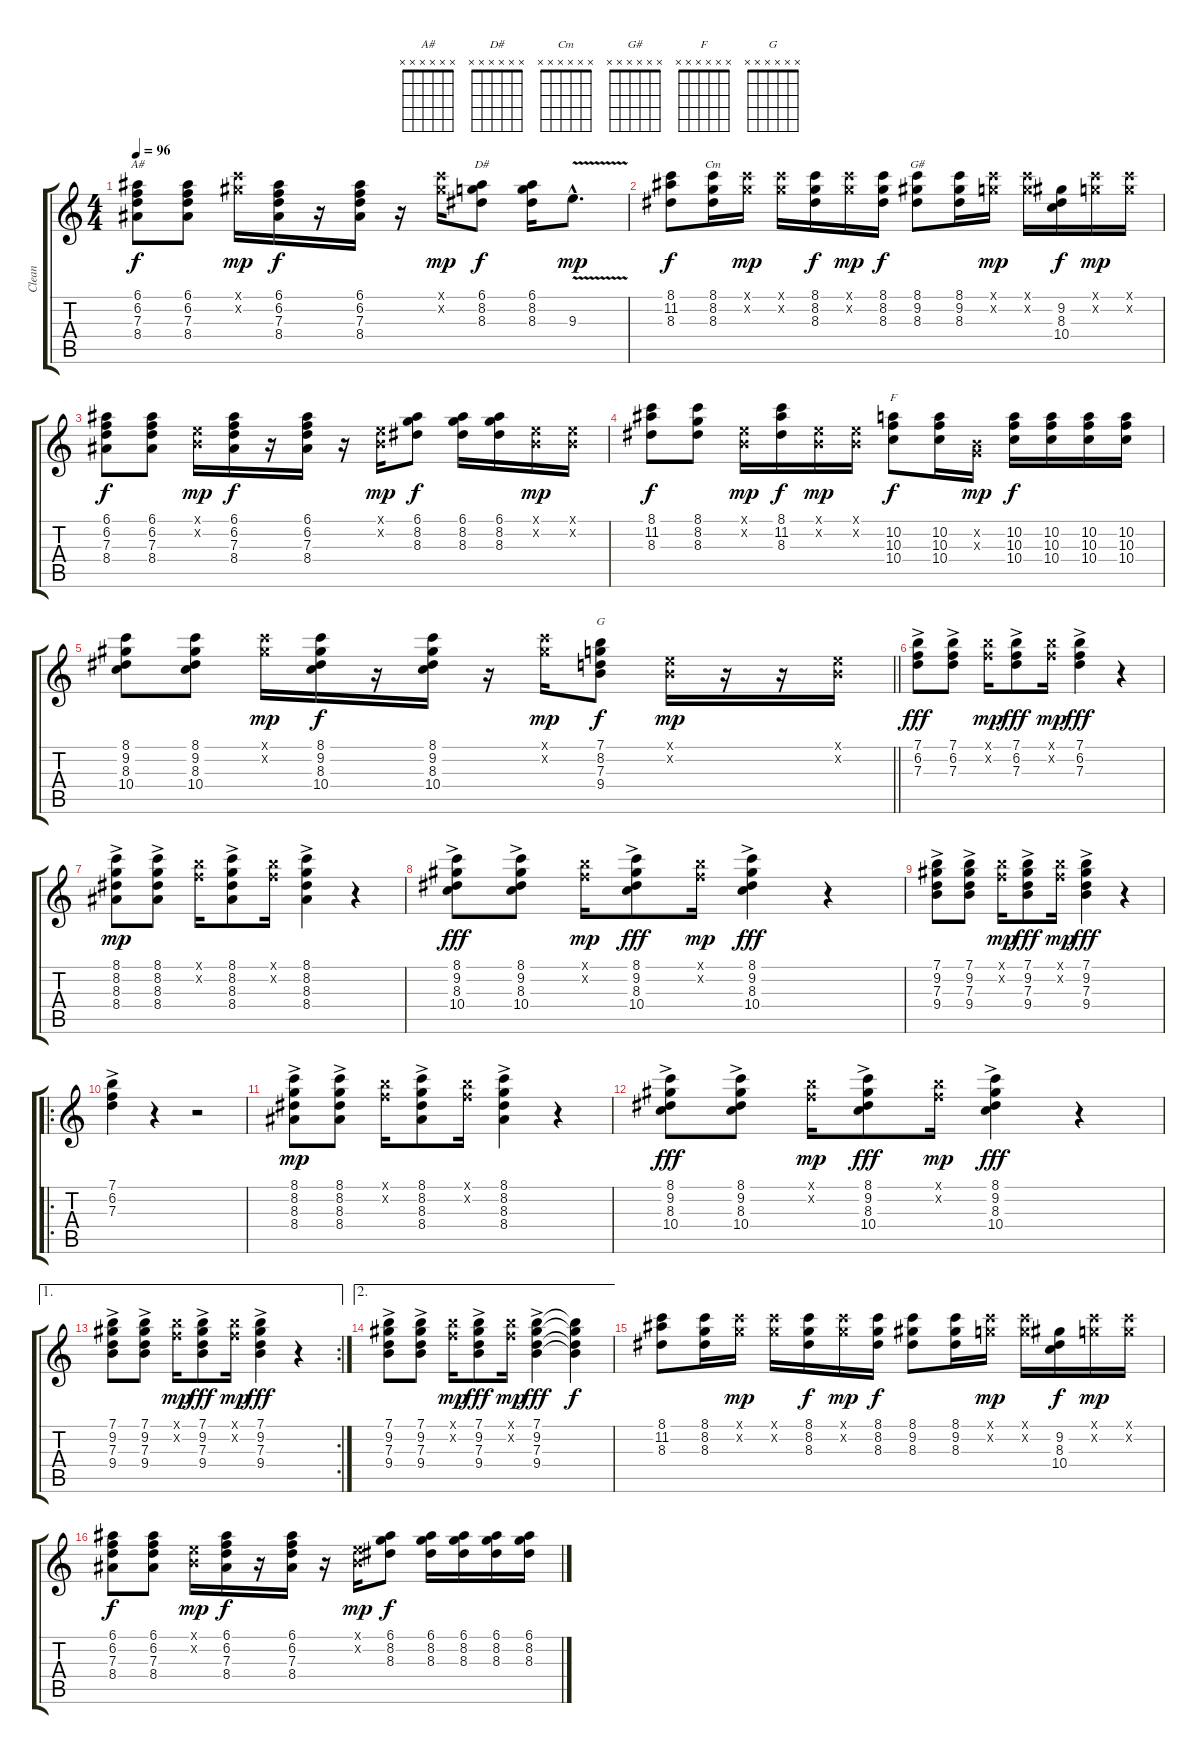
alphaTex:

\track ("Clean" "Clean") {instrument electricguitarjazz}
\staff {score tabs}
\tuning (E4 B3 G3 D3 A2 E2) {hide}
\chord ("A#" x x x x x x)
\chord ("D#" x x x x x x)
\chord ("Cm" x x x x x x)
\chord ("G#" x x x x x x)
\chord ("F" x x x x x x)
\chord ("G" x x x x x x)
\ts (4 4)
\tempo 96
\clef g2
\ks c
(6.1 6.2 7.3 8.4).8{ch "A#" dy f} (6.1 6.2 7.3 8.4).8 (8.1{x} 9.2{x}).16{dy mp} (6.1 6.2 7.3 8.4).16{dy f} r.16 (6.1 6.2 7.3 8.4).16 r.16 (8.1{x} 9.2{x}).16{dy mp} (6.1 8.2 8.3).8{ch "D#" dy f} (6.1 8.2 8.3).16 9.3{v hac}.8{d dy mp} |
(8.1 11.2 8.3).8{dy f} (8.1 8.2 8.3).16{ch "Cm"} (8.1{x} 8.2{x}).16{dy mp} (8.1{x} 8.2{x}).16 (8.1 8.2 8.3).16{dy f} (8.1{x} 8.2{x}).16{dy mp} (8.1 8.2 8.3).16{dy f} (8.1 9.2 8.3).8{ch "G#"} (8.1 9.2 8.3).16 (8.1{x} 8.2{x}).16{dy mp} (8.1{x} 8.2{x}).16 (9.2 8.3 10.4).16{dy f} (8.1{x} 8.2{x}).16{dy mp} (8.1{x} 8.2{x}).16 |
(6.1 6.2 7.3 8.4).8{dy f} (6.1 6.2 7.3 8.4).8 (0.1{x} 0.2{x}).16{dy mp} (6.1 6.2 7.3 8.4).16{dy f} r.16 (6.1 6.2 7.3 8.4).16 r.16 (0.1{x} 0.2{x}).16{dy mp} (6.1 8.2 8.3).8{dy f} (6.1 8.2 8.3).16 (6.1 8.2 8.3).16 (0.1{x} 0.2{x}).16{dy mp} (0.1{x} 0.2{x}).16 |
(8.1 11.2 8.3).8{dy f} (8.1 8.2 8.3).8 (0.1{x} 0.2{x}).16{dy mp} (8.1 11.2 8.3).16{dy f} (0.1{x} 0.2{x}).16{dy mp} (0.1{x} 0.2{x}).16 (10.2 10.3 10.4).8{ch "F" dy f} (10.2 10.3 10.4).16 (0.2{x} 0.3{x}).16{dy mp} (10.2 10.3 10.4).16{dy f} (10.2 10.3 10.4).16 (10.2 10.3 10.4).16 (10.2 10.3 10.4).16 |
\barLineRight lightlight
(8.1 9.2 8.3 10.4).8 (8.1 9.2 8.3 10.4).8 (8.1{x} 9.2{x}).16{dy mp} (8.1 9.2 8.3 10.4).16{dy f} r.16 (8.1 9.2 8.3 10.4).16 r.16 (8.1{x} 9.2{x}).16{dy mp} (7.1 8.2 7.3 9.4).8{ch "G" dy f} (0.1{x} 0.2{x}).16{dy mp} r.16 r.16 (0.1{x} 0.2{x}).16 |
(7.1{ac} 6.2{ac} 7.3).8{dy fff} (7.1{ac} 6.2{ac} 7.3).8 (7.1{x} 6.2{x}).16{dy mp} (7.1{ac} 6.2{ac} 7.3).8{dy fff} (7.1{x} 6.2{x}).16{dy mp} (7.1{ac} 6.2{ac} 7.3).4{dy fff} r.4 |
(8.1{ac} 8.2{ac} 8.3 8.4).8{dy mp} (8.1{ac} 8.2{ac} 8.3 8.4).8 (7.1{x} 6.2{x}).16 (8.1{ac} 8.2{ac} 8.3 8.4).8 (7.1{x} 6.2{x}).16 (8.1{ac} 8.2{ac} 8.3 8.4).4 r.4 |
(8.1{ac} 9.2{ac} 8.3 10.4).8{dy fff} (8.1{ac} 9.2{ac} 8.3 10.4).8 (7.1{x} 6.2{x}).16{dy mp} (8.1{ac} 9.2{ac} 8.3 10.4).8{dy fff} (7.1{x} 6.2{x}).16{dy mp} (8.1{ac} 9.2{ac} 8.3 10.4).4{dy fff} r.4 |
(7.1{ac} 9.2{ac} 7.3 9.4).8 (7.1{ac} 9.2{ac} 7.3 9.4).8 (7.1{x} 6.2{x}).16{dy mp} (7.1{ac} 9.2{ac} 7.3 9.4).8{dy fff} (7.1{x} 6.2{x}).16{dy mp} (7.1{ac} 9.2{ac} 7.3 9.4).4{dy fff} r.4 |
\ro
(7.1{ac} 6.2{ac} 7.3).4 r.4 r.2 |
(8.1{ac} 8.2{ac} 8.3 8.4).8{dy mp} (8.1{ac} 8.2{ac} 8.3 8.4).8 (7.1{x} 6.2{x}).16 (8.1{ac} 8.2{ac} 8.3 8.4).8 (7.1{x} 6.2{x}).16 (8.1{ac} 8.2{ac} 8.3 8.4).4 r.4 |
(8.1{ac} 9.2{ac} 8.3 10.4).8{dy fff} (8.1{ac} 9.2{ac} 8.3 10.4).8 (7.1{x} 6.2{x}).16{dy mp} (8.1{ac} 9.2{ac} 8.3 10.4).8{dy fff} (7.1{x} 6.2{x}).16{dy mp} (8.1{ac} 9.2{ac} 8.3 10.4).4{dy fff} r.4 |
\ae 1
\rc 2
(7.1{ac} 9.2{ac} 7.3 9.4).8 (7.1{ac} 9.2{ac} 7.3 9.4).8 (7.1{x} 6.2{x}).16{dy mp} (7.1{ac} 9.2{ac} 7.3 9.4).8{dy fff} (7.1{x} 6.2{x}).16{dy mp} (7.1{ac} 9.2{ac} 7.3 9.4).4{dy fff} r.4 |
\ae 2
(7.1{ac} 9.2{ac} 7.3 9.4).8 (7.1{ac} 9.2{ac} 7.3 9.4).8 (7.1{x} 6.2{x}).16{dy mp} (7.1{ac} 9.2{ac} 7.3 9.4).8{dy fff} (7.1{x} 6.2{x}).16{dy mp} (7.1{ac} 9.2{ac} 7.3 9.4).4{dy fff} (7.1{t} 9.2{t} 7.3{t} 9.4{t}).4{dy f} |
(8.1 11.2 8.3).8 (8.1 8.2 8.3).16 (8.1{x} 8.2{x}).16{dy mp} (8.1{x} 8.2{x}).16 (8.1 8.2 8.3).16{dy f} (8.1{x} 8.2{x}).16{dy mp} (8.1 8.2 8.3).16{dy f} (8.1 9.2 8.3).8 (8.1 9.2 8.3).16 (8.1{x} 8.2{x}).16{dy mp} (8.1{x} 8.2{x}).16 (9.2 8.3 10.4).16{dy f} (8.1{x} 8.2{x}).16{dy mp} (8.1{x} 8.2{x}).16 |
(6.1 6.2 7.3 8.4).8{dy f} (6.1 6.2 7.3 8.4).8 (0.1{x} 0.2{x}).16{dy mp} (6.1 6.2 7.3 8.4).16{dy f} r.16 (6.1 6.2 7.3 8.4).16 r.16 (0.1{x} 0.2{x}).16{dy mp} (6.1 8.2 8.3).8{dy f} (6.1 8.2 8.3).16 (6.1 8.2 8.3).16 (6.1 8.2 8.3).16 (6.1 8.2 8.3).16
